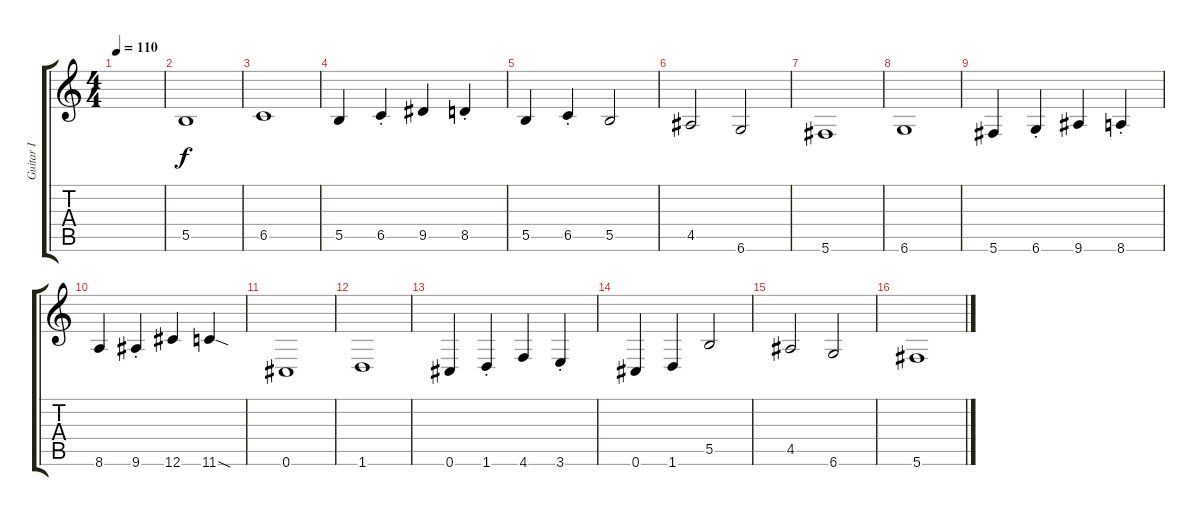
\track ("Guitar I" "Guitar I") {instrument distortionguitar}
\staff {score tabs}
\tuning (C4 Ab3 E3 B2 Gb2 Db2) {hide}
\ts (4 4)
\tempo 110
\clef g2
\ks c
|
5.5.1 |
6.5.1 |
5.5.4 6.5{st}.4 9.5.4 8.5{st}.4 |
5.5.4 6.5{st}.4 5.5.2 |
4.5.2 6.6.2 |
5.6.1 |
6.6.1 |
5.6.4 6.6{st}.4 9.6.4 8.6{st}.4 |
8.6.4 9.6{st}.4 12.6.4 11.6{sod}.4 |
0.6.1 |
1.6.1 |
0.6.4 1.6{st}.4 4.6.4 3.6{st}.4 |
0.6.4 1.6.4 5.5.2 |
4.5.2 6.6.2 |
5.6.1
